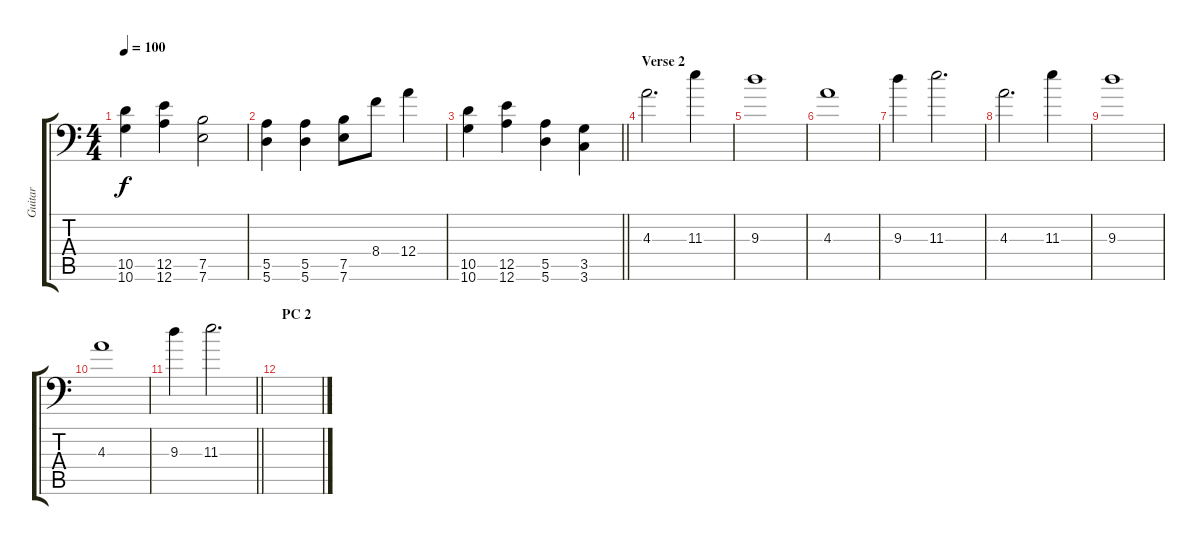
\track ("Guitar" "Guitar") {instrument overdrivenguitar}
\staff {score tabs}
\tuning (D4 A3 F3 A2 E2 A1) {hide}
\ts (4 4)
\tempo 100
\clef f4
\ks c
(10.5 10.6).4{dy f} (12.5 12.6).4 (7.5 7.6).2 |
(5.5 5.6).4 (5.5 5.6).4 (7.5 7.6).8 8.4.8 12.4.4 |
\barLineRight lightlight
(10.5 10.6).4 (12.5 12.6).4 (5.5 5.6).4 (3.5 3.6).4 |
\section ("" "Verse 2")
4.3.2{d} 11.3.4 |
9.3.1 |
4.3.1 |
9.3.4 11.3.2{d} |
4.3.2{d} 11.3.4 |
9.3.1 |
4.3.1 |
\barLineRight lightlight
9.3.4 11.3.2{d} |
\section ("" "PC 2")
